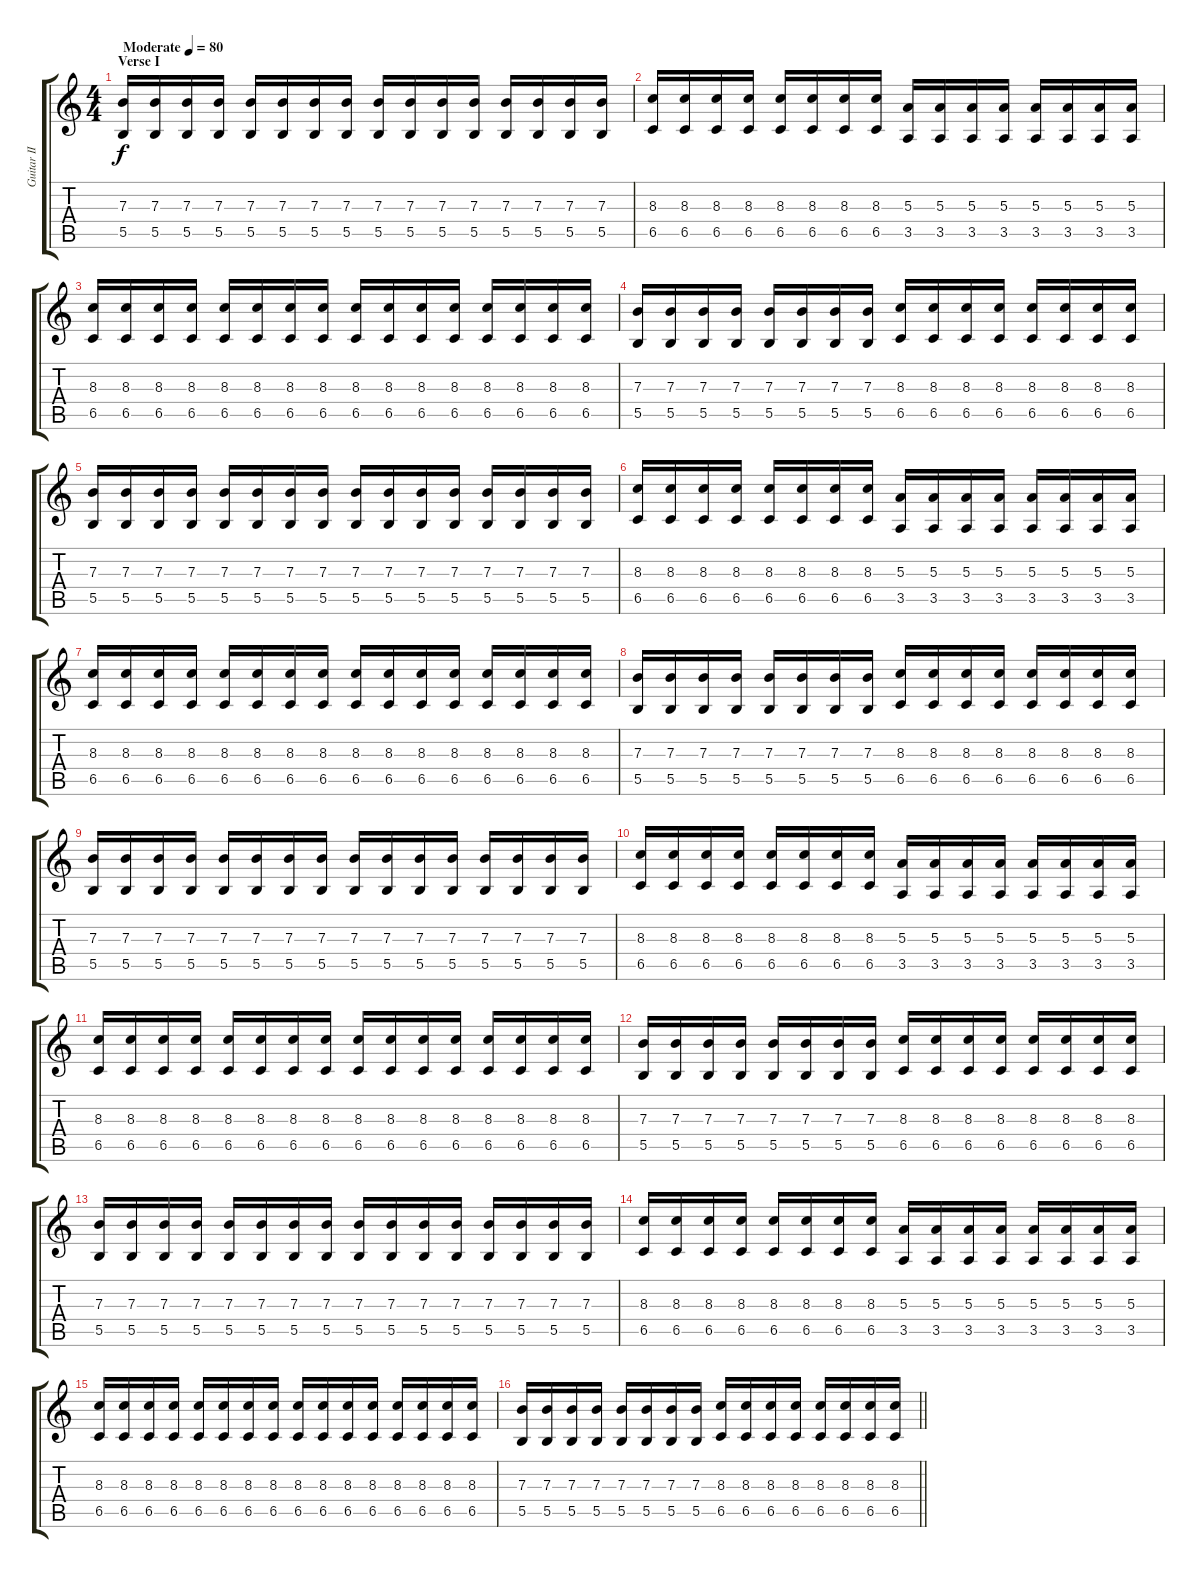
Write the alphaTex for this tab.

\track ("Guitar II" "Guitar II") {instrument distortionguitar}
\staff {score tabs}
\tuning (Db4 Ab3 E3 B2 Gb2 B1) {hide}
\ts (4 4)
\section ("" "Verse I")
\tempo (80 "Moderate")
\clef g2
\ks c
(7.3 5.5).16{dy f instrument distortionguitar} (7.3 5.5).16 (7.3 5.5).16 (7.3 5.5).16 (7.3 5.5).16 (7.3 5.5).16 (7.3 5.5).16 (7.3 5.5).16 (7.3 5.5).16 (7.3 5.5).16 (7.3 5.5).16 (7.3 5.5).16 (7.3 5.5).16 (7.3 5.5).16 (7.3 5.5).16 (7.3 5.5).16 |
(8.3 6.5).16 (8.3 6.5).16 (8.3 6.5).16 (8.3 6.5).16 (8.3 6.5).16 (8.3 6.5).16 (8.3 6.5).16 (8.3 6.5).16 (5.3 3.5).16 (5.3 3.5).16 (5.3 3.5).16 (5.3 3.5).16 (5.3 3.5).16 (5.3 3.5).16 (5.3 3.5).16 (5.3 3.5).16 |
(8.3 6.5).16 (8.3 6.5).16 (8.3 6.5).16 (8.3 6.5).16 (8.3 6.5).16 (8.3 6.5).16 (8.3 6.5).16 (8.3 6.5).16 (8.3 6.5).16 (8.3 6.5).16 (8.3 6.5).16 (8.3 6.5).16 (8.3 6.5).16 (8.3 6.5).16 (8.3 6.5).16 (8.3 6.5).16 |
(7.3 5.5).16 (7.3 5.5).16 (7.3 5.5).16 (7.3 5.5).16 (7.3 5.5).16 (7.3 5.5).16 (7.3 5.5).16 (7.3 5.5).16 (8.3 6.5).16 (8.3 6.5).16 (8.3 6.5).16 (8.3 6.5).16 (8.3 6.5).16 (8.3 6.5).16 (8.3 6.5).16 (8.3 6.5).16 |
(7.3 5.5).16 (7.3 5.5).16 (7.3 5.5).16 (7.3 5.5).16 (7.3 5.5).16 (7.3 5.5).16 (7.3 5.5).16 (7.3 5.5).16 (7.3 5.5).16 (7.3 5.5).16 (7.3 5.5).16 (7.3 5.5).16 (7.3 5.5).16 (7.3 5.5).16 (7.3 5.5).16 (7.3 5.5).16 |
(8.3 6.5).16 (8.3 6.5).16 (8.3 6.5).16 (8.3 6.5).16 (8.3 6.5).16 (8.3 6.5).16 (8.3 6.5).16 (8.3 6.5).16 (5.3 3.5).16 (5.3 3.5).16 (5.3 3.5).16 (5.3 3.5).16 (5.3 3.5).16 (5.3 3.5).16 (5.3 3.5).16 (5.3 3.5).16 |
(8.3 6.5).16 (8.3 6.5).16 (8.3 6.5).16 (8.3 6.5).16 (8.3 6.5).16 (8.3 6.5).16 (8.3 6.5).16 (8.3 6.5).16 (8.3 6.5).16 (8.3 6.5).16 (8.3 6.5).16 (8.3 6.5).16 (8.3 6.5).16 (8.3 6.5).16 (8.3 6.5).16 (8.3 6.5).16 |
(7.3 5.5).16 (7.3 5.5).16 (7.3 5.5).16 (7.3 5.5).16 (7.3 5.5).16 (7.3 5.5).16 (7.3 5.5).16 (7.3 5.5).16 (8.3 6.5).16 (8.3 6.5).16 (8.3 6.5).16 (8.3 6.5).16 (8.3 6.5).16 (8.3 6.5).16 (8.3 6.5).16 (8.3 6.5).16 |
(7.3 5.5).16 (7.3 5.5).16 (7.3 5.5).16 (7.3 5.5).16 (7.3 5.5).16 (7.3 5.5).16 (7.3 5.5).16 (7.3 5.5).16 (7.3 5.5).16 (7.3 5.5).16 (7.3 5.5).16 (7.3 5.5).16 (7.3 5.5).16 (7.3 5.5).16 (7.3 5.5).16 (7.3 5.5).16 |
(8.3 6.5).16 (8.3 6.5).16 (8.3 6.5).16 (8.3 6.5).16 (8.3 6.5).16 (8.3 6.5).16 (8.3 6.5).16 (8.3 6.5).16 (5.3 3.5).16 (5.3 3.5).16 (5.3 3.5).16 (5.3 3.5).16 (5.3 3.5).16 (5.3 3.5).16 (5.3 3.5).16 (5.3 3.5).16 |
(8.3 6.5).16 (8.3 6.5).16 (8.3 6.5).16 (8.3 6.5).16 (8.3 6.5).16 (8.3 6.5).16 (8.3 6.5).16 (8.3 6.5).16 (8.3 6.5).16 (8.3 6.5).16 (8.3 6.5).16 (8.3 6.5).16 (8.3 6.5).16 (8.3 6.5).16 (8.3 6.5).16 (8.3 6.5).16 |
(7.3 5.5).16 (7.3 5.5).16 (7.3 5.5).16 (7.3 5.5).16 (7.3 5.5).16 (7.3 5.5).16 (7.3 5.5).16 (7.3 5.5).16 (8.3 6.5).16 (8.3 6.5).16 (8.3 6.5).16 (8.3 6.5).16 (8.3 6.5).16 (8.3 6.5).16 (8.3 6.5).16 (8.3 6.5).16 |
(7.3 5.5).16 (7.3 5.5).16 (7.3 5.5).16 (7.3 5.5).16 (7.3 5.5).16 (7.3 5.5).16 (7.3 5.5).16 (7.3 5.5).16 (7.3 5.5).16 (7.3 5.5).16 (7.3 5.5).16 (7.3 5.5).16 (7.3 5.5).16 (7.3 5.5).16 (7.3 5.5).16 (7.3 5.5).16 |
(8.3 6.5).16 (8.3 6.5).16 (8.3 6.5).16 (8.3 6.5).16 (8.3 6.5).16 (8.3 6.5).16 (8.3 6.5).16 (8.3 6.5).16 (5.3 3.5).16 (5.3 3.5).16 (5.3 3.5).16 (5.3 3.5).16 (5.3 3.5).16 (5.3 3.5).16 (5.3 3.5).16 (5.3 3.5).16 |
(8.3 6.5).16 (8.3 6.5).16 (8.3 6.5).16 (8.3 6.5).16 (8.3 6.5).16 (8.3 6.5).16 (8.3 6.5).16 (8.3 6.5).16 (8.3 6.5).16 (8.3 6.5).16 (8.3 6.5).16 (8.3 6.5).16 (8.3 6.5).16 (8.3 6.5).16 (8.3 6.5).16 (8.3 6.5).16 |
\barLineRight lightlight
(7.3 5.5).16 (7.3 5.5).16 (7.3 5.5).16 (7.3 5.5).16 (7.3 5.5).16 (7.3 5.5).16 (7.3 5.5).16 (7.3 5.5).16 (8.3 6.5).16 (8.3 6.5).16 (8.3 6.5).16 (8.3 6.5).16 (8.3 6.5).16 (8.3 6.5).16 (8.3 6.5).16 (8.3 6.5).16
